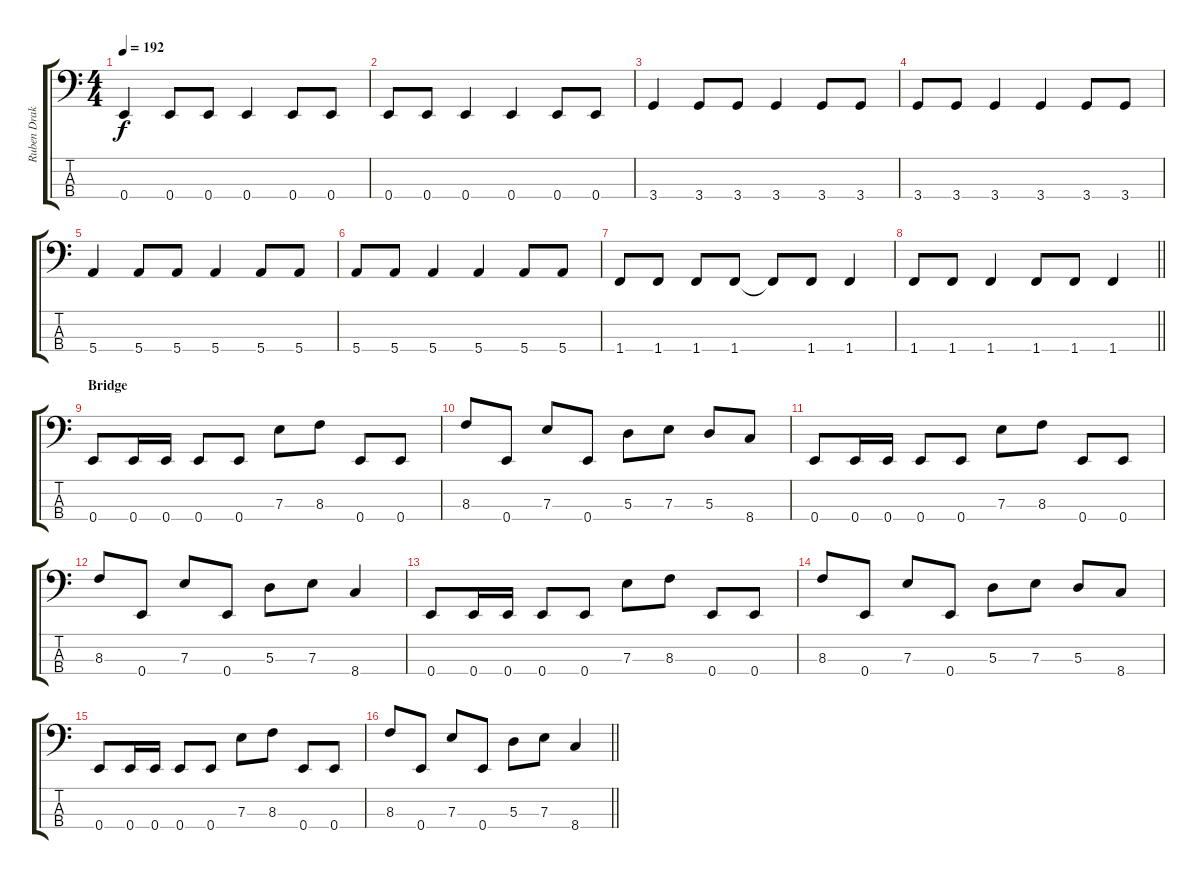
\track ("Ruben Drake" "Ruben Drak") {instrument electricbasspick}
\staff {score tabs}
\tuning (G2 D2 A1 E1) {hide}
\ts (4 4)
\tempo 192
\clef f4
\ks c
0.4.4{dy f} 0.4.8 0.4.8 0.4.4 0.4.8 0.4.8 |
0.4.8 0.4.8 0.4.4 0.4.4 0.4.8 0.4.8 |
3.4.4 3.4.8 3.4.8 3.4.4 3.4.8 3.4.8 |
3.4.8 3.4.8 3.4.4 3.4.4 3.4.8 3.4.8 |
5.4.4 5.4.8 5.4.8 5.4.4 5.4.8 5.4.8 |
5.4.8 5.4.8 5.4.4 5.4.4 5.4.8 5.4.8 |
1.4.8 1.4.8 1.4.8 1.4.8 1.4{t}.8 1.4.8 1.4.4 |
\barLineRight lightlight
1.4.8 1.4.8 1.4.4 1.4.8 1.4.8 1.4.4 |
\section ("" "Bridge")
0.4.8 0.4.16 0.4.16 0.4.8 0.4.8 7.3.8 8.3.8 0.4.8 0.4.8 |
8.3.8 0.4.8 7.3.8 0.4.8 5.3.8 7.3.8 5.3.8 8.4.8 |
0.4.8 0.4.16 0.4.16 0.4.8 0.4.8 7.3.8 8.3.8 0.4.8 0.4.8 |
8.3.8 0.4.8 7.3.8 0.4.8 5.3.8 7.3.8 8.4.4 |
0.4.8 0.4.16 0.4.16 0.4.8 0.4.8 7.3.8 8.3.8 0.4.8 0.4.8 |
8.3.8 0.4.8 7.3.8 0.4.8 5.3.8 7.3.8 5.3.8 8.4.8 |
0.4.8 0.4.16 0.4.16 0.4.8 0.4.8 7.3.8 8.3.8 0.4.8 0.4.8 |
\barLineRight lightlight
8.3.8 0.4.8 7.3.8 0.4.8 5.3.8 7.3.8 8.4.4
